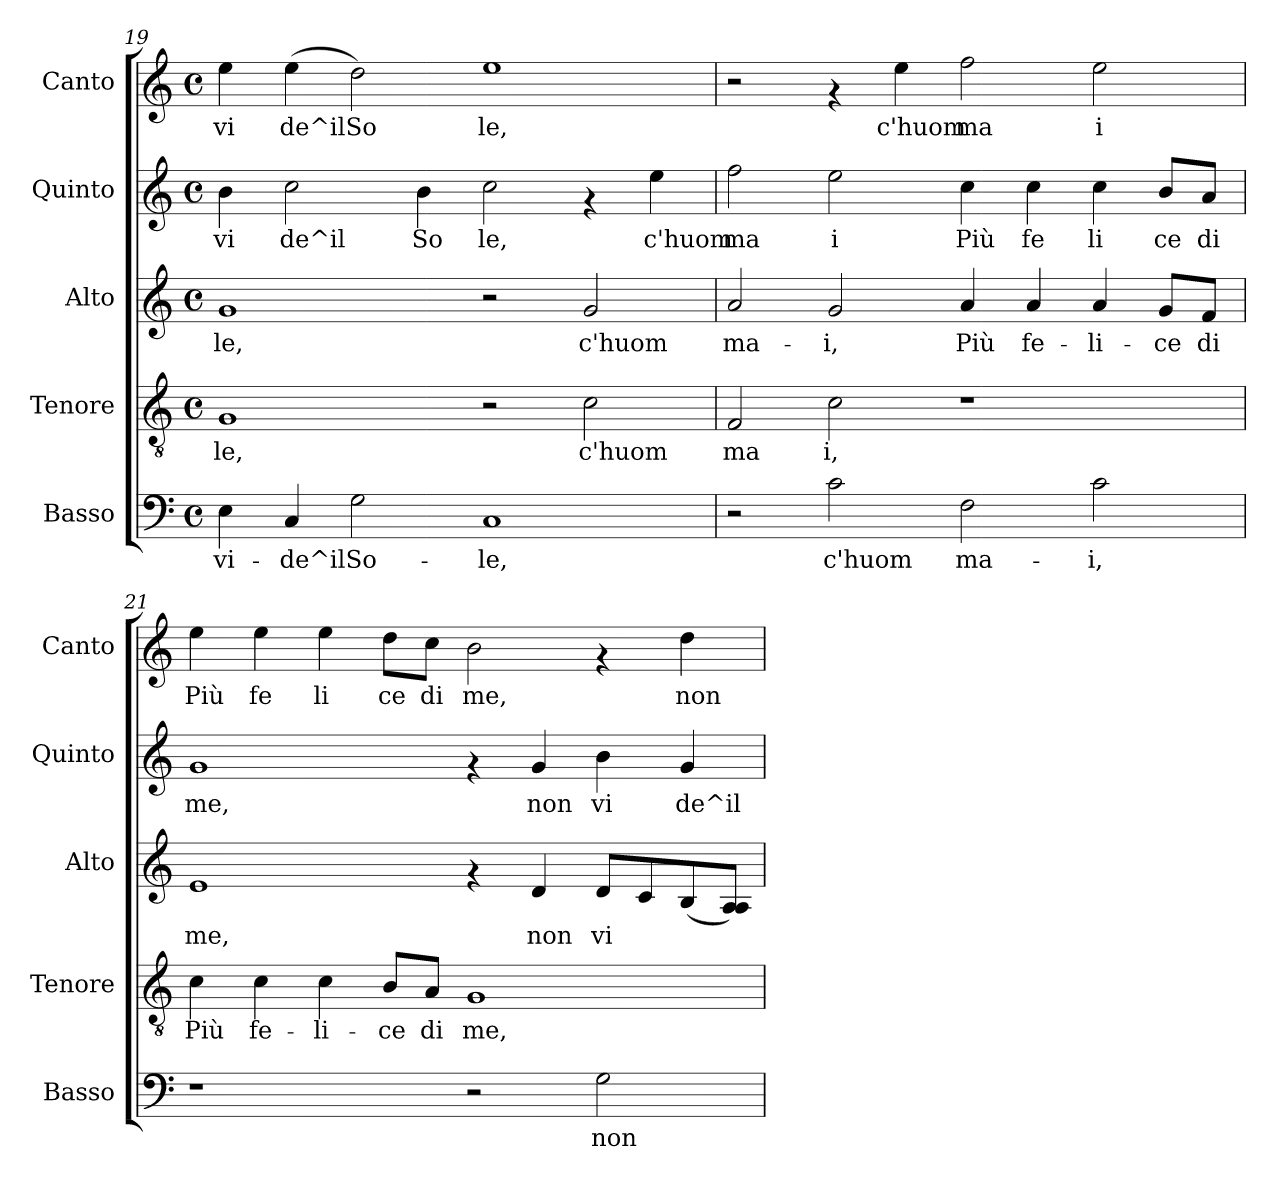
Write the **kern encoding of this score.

**kern	**text	**kern	**text	**kern	**text	**kern	**text	**kern	**text
*part5	*part5	*part4	*part4	*part3	*part3	*part2	*part2	*part1	*part1
*staff5	*staff5	*staff4	*staff4	*staff3	*staff3	*staff2	*staff2	*staff1	*staff1
*I"Basso	*	*I"Tenore	*	*I"Alto	*	*I"Quinto	*	*I"Canto	*
*I'Basso	*	*I'Tenore	*	*I'Alto	*	*I'Quinto	*	*I'Canto	*
*clefF4	*	*clefGv2	*	*clefG2	*	*clefG2	*	*clefG2	*
*k[]	*	*k[]	*	*k[]	*	*k[]	*	*k[]	*
*C:	*	*C:	*	*C:	*	*C:	*	*C:	*
*M4/4	*	*M4/4	*	*M4/4	*	*M4/4	*	*M4/4	*
*met(c)	*	*met(c)	*	*met(c)	*	*met(c)	*	*met(c)	*
=19	=19	=19	=19	=19	=19	=19	=19	=19	=19
!	!LO:LY:b:cj	!	!LO:LY:b:cj	!	!LO:LY:b:cj	!	!LO:LY:b:cj	!	!LO:LY:b:cj
4E\	vi-	1G	le,	1g	-le,	4b\	vi	4ee\	vi
!	!LO:LY:b:cj	!	!	!	!	!	!LO:LY:b:cj	!	!LO:LY:b:cj
4C/	-de^il	.	.	.	.	2cc\	de^il	(<4ee\	de^il
!	!LO:LY:b:cj	!	!	!	!	!	!	!	!LO:LY:b:cj
2G\	So-	.	.	.	.	.	.	2dd\)	So
!	!	!	!	!	!	!	!LO:LY:b:cj	!	!
.	.	.	.	.	.	4b\	So	.	.
!	!LO:LY:b:cj	!	!	!	!	!	!LO:LY:b:cj	!	!LO:LY:b:cj
1C	-le,	2r	.	2r	.	2cc\	le,	1ee	le,
!	!	!	!LO:LY:b:cj	!	!LO:LY:b:cj	!	!	!	!
.	.	2c\	c'huom	2g/	c'huom	4rf	.	.	.
!	!	!	!	!	!	!	!LO:LY:b:cj	!	!
.	.	.	.	.	.	4ee\	c'huom	.	.
=20	=20	=20	=20	=20	=20	=20	=20	=20	=20
!	!	!	!LO:LY:b:cj	!	!LO:LY:b:cj	!	!LO:LY:b:cj	!	!
2r	.	2F/	ma	2a/	ma-	2ff\	ma	2r	.
!	!LO:LY:b:cj	!	!LO:LY:b:cj	!	!LO:LY:b:cj	!	!LO:LY:b:cj	!	!
2c\	c'huom	2c\	i,	2g/	-i,	2ee\	i	4rf	.
!	!	!	!	!	!	!	!	!	!LO:LY:b:cj
.	.	.	.	.	.	.	.	4ee\	c'huom
!	!LO:LY:b:cj	!	!	!	!LO:LY:b:cj	!	!LO:LY:b:cj	!	!LO:LY:b:cj
2F\	ma-	1r	.	4a/	Più	4cc\	Più	2ff\	ma
!	!	!	!	!	!LO:LY:b:cj	!	!LO:LY:b:cj	!	!
.	.	.	.	4a/	fe-	4cc\	fe	.	.
!	!LO:LY:b:cj	!	!	!	!LO:LY:b:cj	!	!LO:LY:b:cj	!	!LO:LY:b:cj
2c\	-i,	.	.	4a/	-li-	4cc\	li	2ee\	i
!	!	!	!	!	!LO:LY:b:cj	!	!LO:LY:b:cj	!	!
.	.	.	.	8g/L	-ce	8b/L	ce	.	.
!	!	!	!	!	!LO:LY:b:cj	!	!LO:LY:b:cj	!	!
.	.	.	.	8f/J	di	8a/J	di	.	.
!!LO:PB:g=z
=21	=21	=21	=21	=21	=21	=21	=21	=21	=21
!	!	!	!LO:LY:b:cj	!	!LO:LY:b:cj	!	!LO:LY:b:cj	!	!LO:LY:b:cj
1r	.	4c\	Più	1e	me,	1g	me,	4ee\	Più
!	!	!	!LO:LY:b:cj	!	!	!	!	!	!LO:LY:b:cj
.	.	4c\	fe-	.	.	.	.	4ee\	fe
!	!	!	!LO:LY:b:cj	!	!	!	!	!	!LO:LY:b:cj
.	.	4c\	-li-	.	.	.	.	4ee\	li
!	!	!	!LO:LY:b:cj	!	!	!	!	!	!LO:LY:b:cj
.	.	8B/L	-ce	.	.	.	.	8dd\L	ce
!	!	!	!LO:LY:b:cj	!	!	!	!	!	!LO:LY:b:cj
.	.	8A/J	di	.	.	.	.	8cc\J	di
!	!	!	!LO:LY:b:cj	!	!	!	!	!	!LO:LY:b:cj
2r	.	1G	me,	4rf	.	4rf	.	2b\	me,
!	!	!	!	!	!LO:LY:b:cj	!	!LO:LY:b:cj	!	!
.	.	.	.	4d/	non	4g/	non	.	.
!	!LO:LY:b:cj	!	!	!	!LO:LY:b:cj	!	!LO:LY:b:cj	!	!
2G\	non	.	.	8d/L	vi	4b\	vi	4rf	.
!	!	!	!	!	!LO:LY:b:cj	!	!	!	!
.	.	.	.	8c/	.	.	.	.	.
!	!	!	!	!	!LO:LY:b:cj	!	!LO:LY:b:cj	!	!LO:LY:b:cj
.	.	.	.	(>8B/	.	4g/	de^il	4dd\	non
!	!	!	!	!	!LO:LY:b:cj	!	!	!	!
.	.	.	.	8A/ 8A/J)	.	.	.	.	.
=	=	=	=	=	=	=	=	=	=
*-	*-	*-	*-	*-	*-	*-	*-	*-	*-
